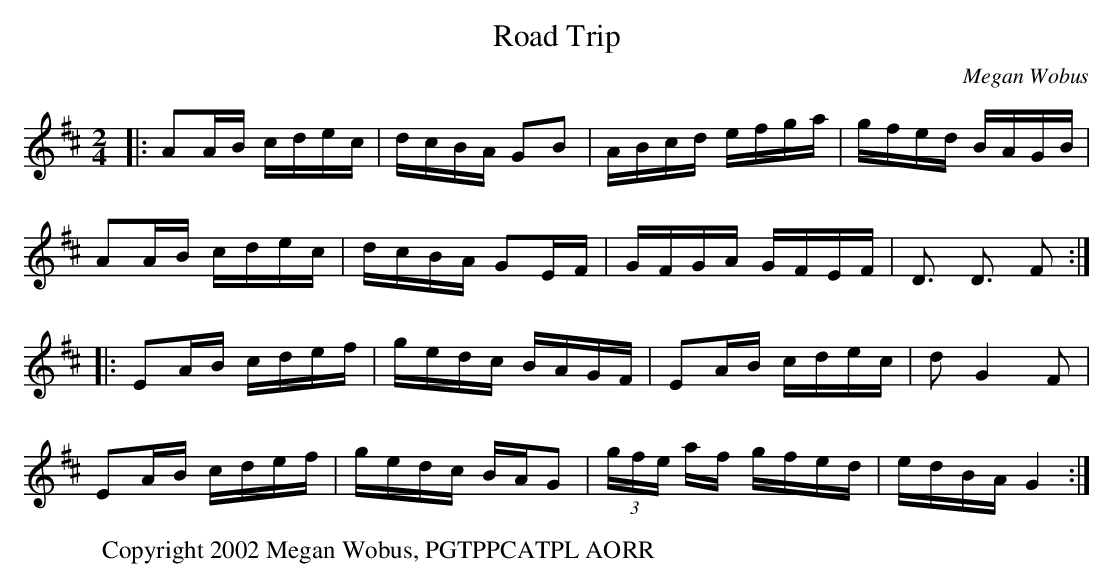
X:1
T:Road Trip
C:Megan Wobus
M:2/4
K:D
|: A2AB cdec | dcBA G2B2 | ABcd efga | gfed BAGB |
 A2AB cdec | dcBA G2EF | GFGA GFEF | D3 D3 F2 :|
|: E2AB cdef | gedc BAGF | E2AB cdec | d2G4F2 |
 E2AB cdef | gedc BAG2 | (3gfe af gfed | edBA G4 :|
W:Copyright 2002 Megan Wobus, PGTPPCATPL AORR
